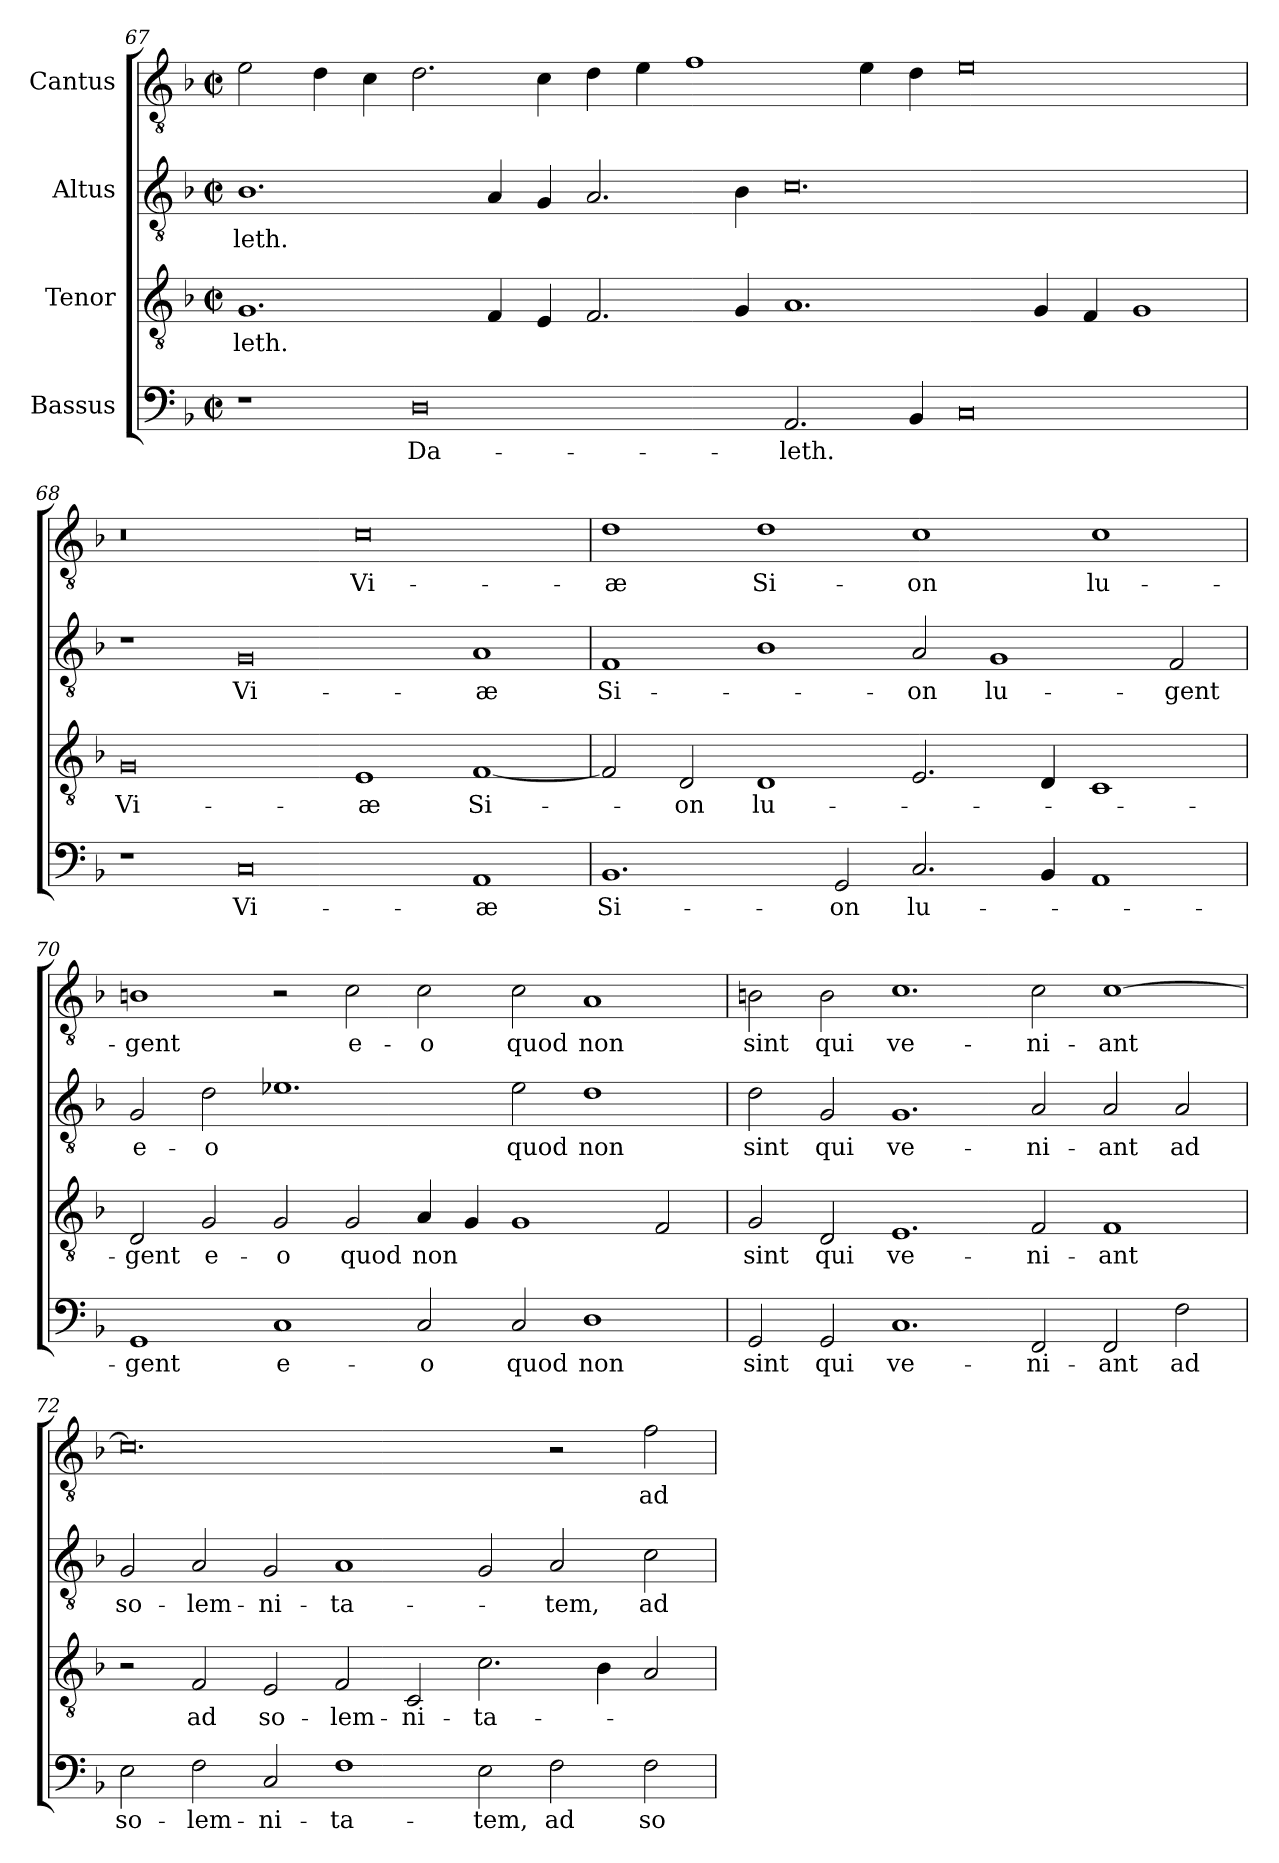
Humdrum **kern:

**kern	**text	**kern	**text	**kern	**text	**kern	**text
*part4	*part4	*part3	*part3	*part2	*part2	*part1	*part1
*staff4	*staff4	*staff3	*staff3	*staff2	*staff2	*staff1	*staff1
*I"Bassus	*	*I"Tenor	*	*I"Altus	*	*I"Cantus	*
*clefF4	*	*clefGv2	*	*clefGv2	*	*clefGv2	*
*k[b-]	*	*k[b-]	*	*k[b-]	*	*k[b-]	*
*F:	*	*F:	*	*F:	*	*F:	*
*M2/2	*	*M2/2	*	*M2/2	*	*M2/2	*
*met(c|)	*	*met(c|)	*	*met(c|)	*	*met(c|)	*
=67	=67	=67	=67	=67	=67	=67	=67
!	!	!	!LO:LY:b	!	!LO:LY:b	!	!
1r	.	1.G	-leth.	1.B-	-leth.	2e\	.
.	.	.	.	.	.	4d\	.
.	.	.	.	.	.	4c\	.
!	!LO:LY:b	!	!	!	!	!	!
0D	Da-	.	.	.	.	2.d\	.
.	.	4F/	.	4A/	.	.	.
.	.	4E/	.	4G/	.	4c\	.
.	.	2.F/	.	2.A/	.	4d\	.
.	.	.	.	.	.	4e\	.
.	.	.	.	.	.	1f	.
.	.	4G/	.	4B-\	.	.	.
!	!LO:LY:b	!	!	!	!	!	!
2.AA/	-leth.	1.A	.	0.c	.	.	.
.	.	.	.	.	.	4e\	.
4BB-/	.	.	.	.	.	4d\	.
0C	.	.	.	.	.	0e	.
.	.	4G/	.	.	.	.	.
.	.	4F/	.	.	.	.	.
.	.	1G	.	.	.	.	.
=68	=68	=68	=68	=68	=68	=68	=68
!	!	!	!LO:LY:b	!	!	!	!
1r	.	0G	Vi-	1r	.	0r	.
!	!LO:LY:b	!	!	!	!LO:LY:b	!	!
0C	Vi-	.	.	0G	Vi-	.	.
!	!	!	!LO:LY:b	!	!	!	!LO:LY:b
.	.	1E	-æ	.	.	0c	Vi-
!	!LO:LY:b	!	!LO:LY:b	!	!LO:LY:b	!	!
1AA	-æ	[1F	Si-	1A	-æ	.	.
=69	=69	=69	=69	=69	=69	=69	=69
!	!LO:LY:b	!	!	!	!LO:LY:b	!	!LO:LY:b
1.BB-	Si-	2F/]	.	1F	Si-	1d	-æ
!	!	!	!LO:LY:b	!	!	!	!
.	.	2D/	-on	.	.	.	.
!	!	!	!LO:LY:b	!	!	!	!LO:LY:b
.	.	1D	lu-	1B-	.	1d	Si-
!	!LO:LY:b	!	!	!	!	!	!
2GG/	-on	.	.	.	.	.	.
!	!LO:LY:b	!	!	!	!LO:LY:b	!	!LO:LY:b
2.C/	lu-	2.E/	.	2A/	-on	1c	-on
!	!	!	!	!	!LO:LY:b	!	!
.	.	.	.	1G	lu-	.	.
4BB-/	.	4D/	.	.	.	.	.
!	!	!	!	!	!	!	!LO:LY:b
1AA	.	1C	.	.	.	1c	lu-
!	!	!	!	!	!LO:LY:b	!	!
.	.	.	.	2F/	-gent	.	.
!!LO:PB:g=z
=70	=70	=70	=70	=70	=70	=70	=70
!	!LO:LY:b	!	!LO:LY:b	!	!LO:LY:b	!	!LO:LY:b
1GG	-gent	2D/	-gent	2G/	e-	1Bn	-gent
!	!	!	!LO:LY:b	!	!LO:LY:b	!	!
.	.	2G/	e-	2d\	-o	.	.
!	!LO:LY:b	!	!LO:LY:b	!	!	!	!
1C	e-	2G/	-o	1.e-X	.	2r	.
!	!	!	!LO:LY:b	!	!	!	!LO:LY:b
.	.	2G/	quod	.	.	2c\	e-
!	!LO:LY:b	!	!LO:LY:b	!	!	!	!LO:LY:b
2C/	-o	4A/	non	.	.	2c\	-o
.	.	4G/	.	.	.	.	.
!	!LO:LY:b	!	!	!	!LO:LY:b	!	!LO:LY:b
2C/	quod	1G	.	2e-\	quod	2c\	quod
!	!LO:LY:b	!	!	!	!LO:LY:b	!	!LO:LY:b
1D	non	.	.	1d	non	1A	non
.	.	2F/	.	.	.	.	.
=71	=71	=71	=71	=71	=71	=71	=71
!	!LO:LY:b	!	!LO:LY:b	!	!LO:LY:b	!	!LO:LY:b
2GG/	sint	2G/	sint	2d\	sint	2Bn\	sint
!	!LO:LY:b	!	!LO:LY:b	!	!LO:LY:b	!	!LO:LY:b
2GG/	qui	2D/	qui	2G/	qui	2B\	qui
!	!LO:LY:b	!	!LO:LY:b	!	!LO:LY:b	!	!LO:LY:b
1.C	ve-	1.E	ve-	1.G	ve-	1.c	ve-
!	!LO:LY:b	!	!LO:LY:b	!	!LO:LY:b	!	!LO:LY:b
2FF/	-ni-	2F/	-ni-	2A/	-ni-	2c\	-ni-
!	!LO:LY:b	!	!LO:LY:b	!	!LO:LY:b	!	!LO:LY:b
2FF/	-ant	1F	-ant	2A/	-ant	[1c	-ant
!	!LO:LY:b	!	!	!	!LO:LY:b	!	!
2F\	ad	.	.	2A/	ad	.	.
=72	=72	=72	=72	=72	=72	=72	=72
!	!LO:LY:b	!	!	!	!LO:LY:b	!	!
2E\	so-	2r	.	2G/	so-	0.c]	.
!	!LO:LY:b	!	!LO:LY:b	!	!LO:LY:b	!	!
2F\	-lem-	2F/	ad	2A/	-lem-	.	.
!	!LO:LY:b	!	!LO:LY:b	!	!LO:LY:b	!	!
2C/	-ni-	2E/	so-	2G/	-ni-	.	.
!	!LO:LY:b	!	!LO:LY:b	!	!LO:LY:b	!	!
1F	-ta-	2F/	-lem-	1A	-ta-	.	.
!	!	!	!LO:LY:b	!	!	!	!
.	.	2C/	-ni-	.	.	.	.
!	!LO:LY:b	!	!LO:LY:b	!	!	!	!
2E\	-tem,	2.c\	-ta-	2G/	.	.	.
!	!LO:LY:b	!	!	!	!LO:LY:b	!	!
2F\	ad	.	.	2A/	-tem,	2r	.
.	.	4B-\	.	.	.	.	.
!	!LO:LY:b	!	!	!	!LO:LY:b	!	!LO:LY:b
2F\	so-	2A/	.	2c\	ad	2f\	ad
=	=	=	=	=	=	=	=
*-	*-	*-	*-	*-	*-	*-	*-
